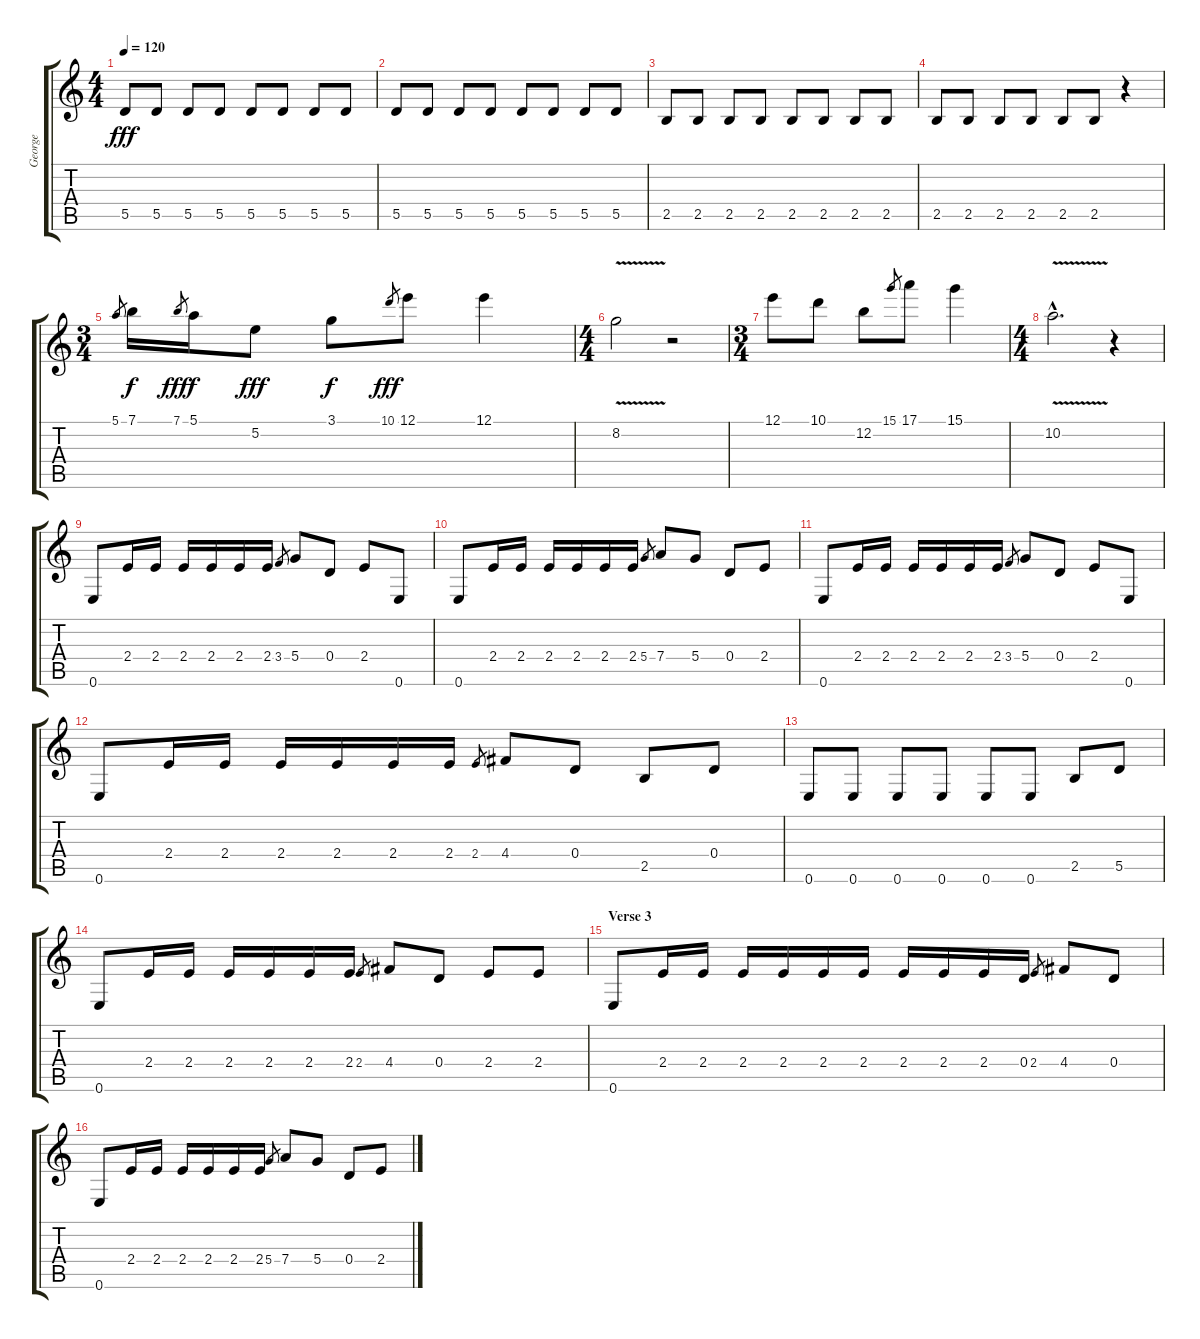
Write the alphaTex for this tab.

\track ("George" "George") {instrument overdrivenguitar}
\staff {score tabs}
\tuning (E4 B3 G3 D3 A2 E2) {hide}
\ts (4 4)
\tempo 120
\clef g2
\ks c
5.5.8{dy fff} 5.5.8 5.5.8 5.5.8 5.5.8 5.5.8 5.5.8 5.5.8 |
5.5.8 5.5.8 5.5.8 5.5.8 5.5.8 5.5.8 5.5.8 5.5.8 |
2.5.8 2.5.8 2.5.8 2.5.8 2.5.8 2.5.8 2.5.8 2.5.8 |
2.5.8 2.5.8 2.5.8 2.5.8 2.5.8 2.5.8 r.4 |
\ts (3 4)
5.1.8{gr} 7.1.16{dy f volume 16} 7.1.8{gr dy fff} 5.1.16{dy f} 5.2.8{dy fff} 3.1.8{dy f} 10.1.8{gr dy fff} 12.1.8 12.1.4 |
\ts (4 4)
8.2{v}.2 r.2 |
\ts (3 4)
12.1.8 10.1.8 12.2.8 15.1.8{gr} 17.1.8 15.1.4 |
\ts (4 4)
10.2{v hac}.2{d} r.4 |
0.6.8{volume 11} 2.4.16 2.4.16 2.4.16 2.4.16 2.4.16 2.4.16 3.4.8{gr} 5.4.8 0.4.8 2.4.8 0.6.8 |
0.6.8 2.4.16 2.4.16 2.4.16 2.4.16 2.4.16 2.4.16 5.4.8{gr} 7.4.8 5.4.8 0.4.8 2.4.8 |
0.6.8 2.4.16 2.4.16 2.4.16 2.4.16 2.4.16 2.4.16 3.4.8{gr} 5.4.8 0.4.8 2.4.8 0.6.8 |
0.6.8 2.4.16 2.4.16 2.4.16 2.4.16 2.4.16 2.4.16 2.4.8{gr} 4.4.8 0.4.8 2.5.8 0.4.8 |
0.6.8 0.6.8 0.6.8 0.6.8 0.6.8 0.6.8 2.5.8 5.5.8 |
0.6.8 2.4.16 2.4.16 2.4.16 2.4.16 2.4.16 2.4.16 2.4.8{gr} 4.4.8 0.4.8 2.4.8 2.4.8 |
\section ("" "Verse 3")
0.6.8 2.4.16 2.4.16 2.4.16 2.4.16 2.4.16 2.4.16 2.4.16 2.4.16 2.4.16 0.4.16 2.4.8{gr} 4.4.8 0.4.8 |
0.6.8 2.4.16 2.4.16 2.4.16 2.4.16 2.4.16 2.4.16 5.4.8{gr} 7.4.8 5.4.8 0.4.8 2.4.8
